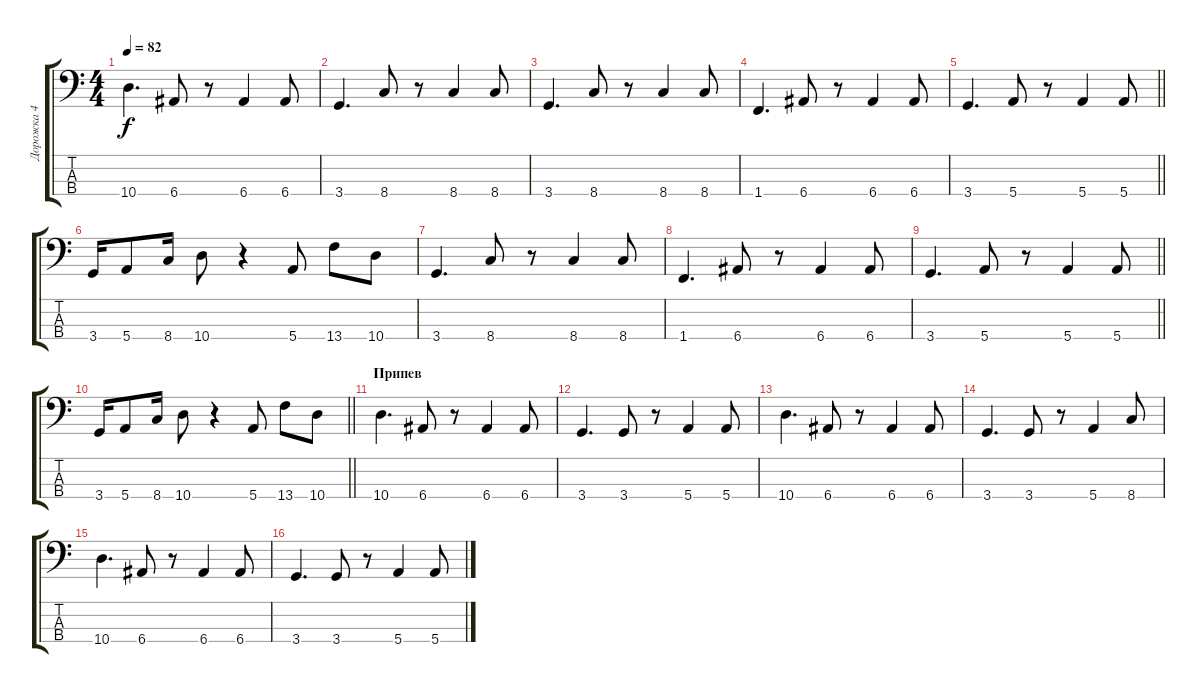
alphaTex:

\track ("Дорожка 4" "Дорожка 4") {instrument electricbassfinger}
\staff {score tabs}
\tuning (G2 D2 A1 E1) {hide}
\ts (4 4)
\tempo 82
\clef f4
\ks c
10.4.4{d dy f} 6.4.8 r.8 6.4.4 6.4.8 |
3.4.4{d} 8.4.8 r.8 8.4.4 8.4.8 |
3.4.4{d} 8.4.8 r.8 8.4.4 8.4.8 |
1.4.4{d} 6.4.8 r.8 6.4.4 6.4.8 |
\barLineRight lightlight
3.4.4{d} 5.4.8 r.8 5.4.4 5.4.8 |
3.4.16 5.4.8 8.4.16 10.4.8 r.4 5.4.8 13.4.8 10.4.8 |
3.4.4{d} 8.4.8 r.8 8.4.4 8.4.8 |
1.4.4{d} 6.4.8 r.8 6.4.4 6.4.8 |
\barLineRight lightlight
3.4.4{d} 5.4.8 r.8 5.4.4 5.4.8 |
\barLineRight lightlight
3.4.16 5.4.8 8.4.16 10.4.8 r.4 5.4.8 13.4.8 10.4.8 |
\section ("" "Припев")
10.4.4{d} 6.4.8 r.8 6.4.4 6.4.8 |
3.4.4{d} 3.4.8 r.8 5.4.4 5.4.8 |
10.4.4{d} 6.4.8 r.8 6.4.4 6.4.8 |
3.4.4{d} 3.4.8 r.8 5.4.4 8.4.8 |
10.4.4{d} 6.4.8 r.8 6.4.4 6.4.8 |
3.4.4{d} 3.4.8 r.8 5.4.4 5.4.8
